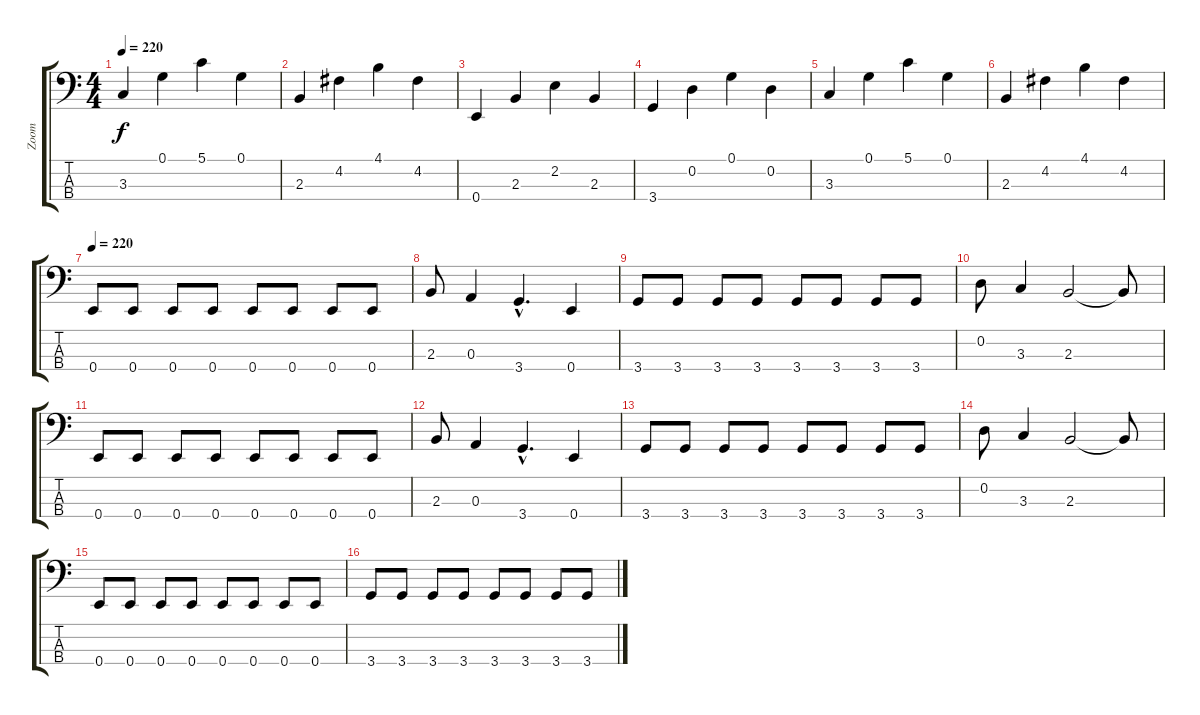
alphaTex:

\track ("Zoom" "Zoom") {instrument electricbassfinger}
\staff {score tabs}
\tuning (G2 D2 A1 E1) {hide}
\ts (4 4)
\tempo 220
\clef f4
\ks c
3.3.4{dy f} 0.1.4 5.1.4 0.1.4 |
2.3.4 4.2.4 4.1.4 4.2.4 |
0.4.4 2.3.4 2.2.4 2.3.4 |
3.4.4 0.2.4 0.1.4 0.2.4 |
3.3.4 0.1.4 5.1.4 0.1.4 |
2.3.4 4.2.4 4.1.4 4.2.4 |
\tempo 220
0.4.8 0.4.8 0.4.8 0.4.8 0.4.8 0.4.8 0.4.8 0.4.8 |
2.3.8 0.3.4 3.4{hac}.4{d} 0.4.4 |
3.4.8 3.4.8 3.4.8 3.4.8 3.4.8 3.4.8 3.4.8 3.4.8 |
0.2.8 3.3.4 2.3.2 2.3{t}.8 |
0.4.8 0.4.8 0.4.8 0.4.8 0.4.8 0.4.8 0.4.8 0.4.8 |
2.3.8 0.3.4 3.4{hac}.4{d} 0.4.4 |
3.4.8 3.4.8 3.4.8 3.4.8 3.4.8 3.4.8 3.4.8 3.4.8 |
0.2.8 3.3.4 2.3.2 2.3{t}.8 |
0.4.8 0.4.8 0.4.8 0.4.8 0.4.8 0.4.8 0.4.8 0.4.8 |
3.4.8 3.4.8 3.4.8 3.4.8 3.4.8 3.4.8 3.4.8 3.4.8
